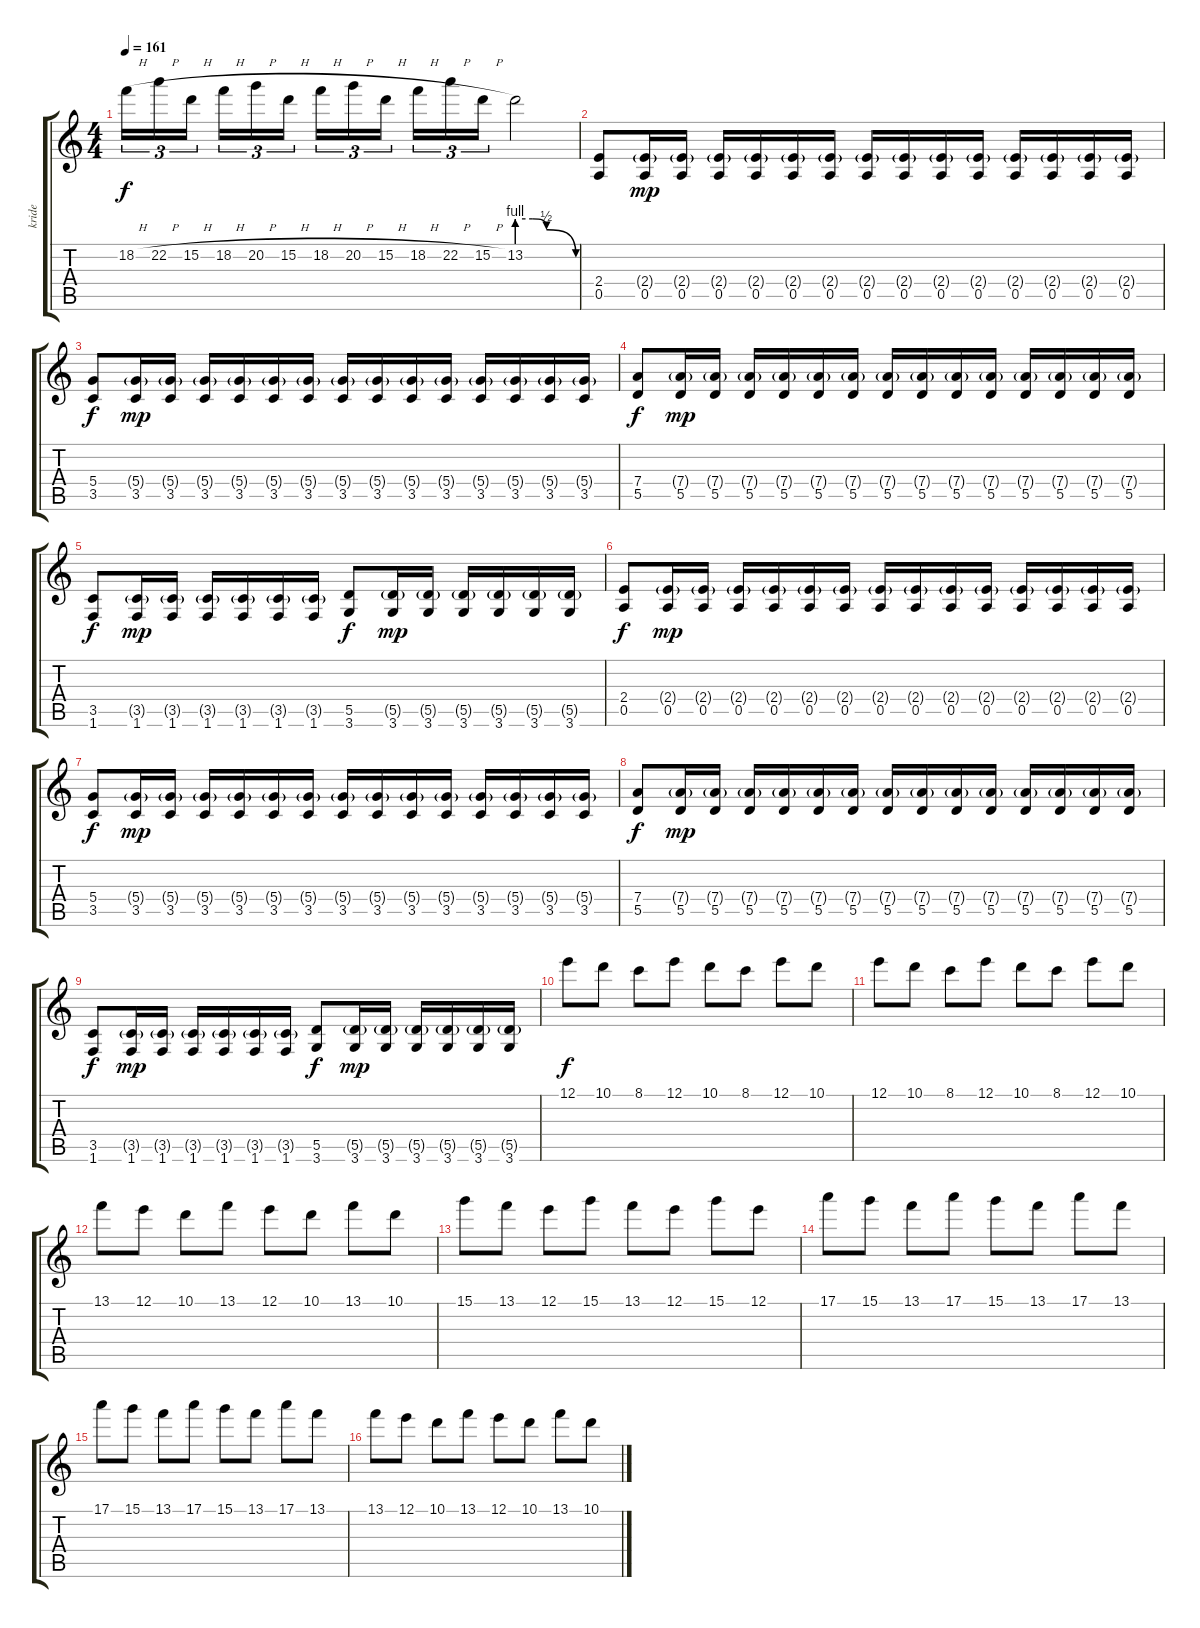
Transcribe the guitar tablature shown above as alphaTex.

\track ("kride" "kride") {instrument distortionguitar}
\staff {score tabs}
\tuning (E4 B3 G3 D3 A2 E2) {hide}
\ts (4 4)
\tempo 161
\clef g2
\ks c
18.2{h}.16{tu (3 2) dy f} 22.2{h}.16{tu (3 2)} 15.2{h}.16{tu (3 2)} 18.2{h}.16{tu (3 2)} 20.2{h}.16{tu (3 2)} 15.2{h}.16{tu (3 2)} 18.2{h}.16{tu (3 2)} 20.2{h}.16{tu (3 2)} 15.2{h}.16{tu (3 2)} 18.2{h}.16{tu (3 2)} 22.2{h}.16{tu (3 2)} 15.2{h}.16{tu (3 2)} 13.2{be (custom 0 4 16 4 30 2 60 0)}.2 |
(2.4 0.5).8 (2.4{g} 0.5).16{dy mp} (2.4{g} 0.5).16 (2.4{g} 0.5).16 (2.4{g} 0.5).16 (2.4{g} 0.5).16 (2.4{g} 0.5).16 (2.4{g} 0.5).16 (2.4{g} 0.5).16 (2.4{g} 0.5).16 (2.4{g} 0.5).16 (2.4{g} 0.5).16 (2.4{g} 0.5).16 (2.4{g} 0.5).16 (2.4{g} 0.5).16 |
(5.4 3.5).8{dy f} (5.4{g} 3.5).16{dy mp} (5.4{g} 3.5).16 (5.4{g} 3.5).16 (5.4{g} 3.5).16 (5.4{g} 3.5).16 (5.4{g} 3.5).16 (5.4{g} 3.5).16 (5.4{g} 3.5).16 (5.4{g} 3.5).16 (5.4{g} 3.5).16 (5.4{g} 3.5).16 (5.4{g} 3.5).16 (5.4{g} 3.5).16 (5.4{g} 3.5).16 |
(7.4 5.5).8{dy f} (7.4{g} 5.5).16{dy mp} (7.4{g} 5.5).16 (7.4{g} 5.5).16 (7.4{g} 5.5).16 (7.4{g} 5.5).16 (7.4{g} 5.5).16 (7.4{g} 5.5).16 (7.4{g} 5.5).16 (7.4{g} 5.5).16 (7.4{g} 5.5).16 (7.4{g} 5.5).16 (7.4{g} 5.5).16 (7.4{g} 5.5).16 (7.4{g} 5.5).16 |
(3.5 1.6).8{dy f} (3.5{g} 1.6).16{dy mp} (3.5{g} 1.6).16 (3.5{g} 1.6).16 (3.5{g} 1.6).16 (3.5{g} 1.6).16 (3.5{g} 1.6).16 (5.5 3.6).8{dy f} (5.5{g} 3.6).16{dy mp} (5.5{g} 3.6).16 (5.5{g} 3.6).16 (5.5{g} 3.6).16 (5.5{g} 3.6).16 (5.5{g} 3.6).16 |
(2.4 0.5).8{dy f} (2.4{g} 0.5).16{dy mp} (2.4{g} 0.5).16 (2.4{g} 0.5).16 (2.4{g} 0.5).16 (2.4{g} 0.5).16 (2.4{g} 0.5).16 (2.4{g} 0.5).16 (2.4{g} 0.5).16 (2.4{g} 0.5).16 (2.4{g} 0.5).16 (2.4{g} 0.5).16 (2.4{g} 0.5).16 (2.4{g} 0.5).16 (2.4{g} 0.5).16 |
(5.4 3.5).8{dy f} (5.4{g} 3.5).16{dy mp} (5.4{g} 3.5).16 (5.4{g} 3.5).16 (5.4{g} 3.5).16 (5.4{g} 3.5).16 (5.4{g} 3.5).16 (5.4{g} 3.5).16 (5.4{g} 3.5).16 (5.4{g} 3.5).16 (5.4{g} 3.5).16 (5.4{g} 3.5).16 (5.4{g} 3.5).16 (5.4{g} 3.5).16 (5.4{g} 3.5).16 |
(7.4 5.5).8{dy f} (7.4{g} 5.5).16{dy mp} (7.4{g} 5.5).16 (7.4{g} 5.5).16 (7.4{g} 5.5).16 (7.4{g} 5.5).16 (7.4{g} 5.5).16 (7.4{g} 5.5).16 (7.4{g} 5.5).16 (7.4{g} 5.5).16 (7.4{g} 5.5).16 (7.4{g} 5.5).16 (7.4{g} 5.5).16 (7.4{g} 5.5).16 (7.4{g} 5.5).16 |
(3.5 1.6).8{dy f} (3.5{g} 1.6).16{dy mp} (3.5{g} 1.6).16 (3.5{g} 1.6).16 (3.5{g} 1.6).16 (3.5{g} 1.6).16 (3.5{g} 1.6).16 (5.5 3.6).8{dy f} (5.5{g} 3.6).16{dy mp} (5.5{g} 3.6).16 (5.5{g} 3.6).16 (5.5{g} 3.6).16 (5.5{g} 3.6).16 (5.5{g} 3.6).16 |
12.1.8{dy f volume 9} 10.1.8 8.1.8 12.1.8 10.1.8 8.1.8 12.1.8 10.1.8 |
12.1.8 10.1.8 8.1.8 12.1.8 10.1.8 8.1.8 12.1.8 10.1.8 |
13.1.8 12.1.8 10.1.8 13.1.8 12.1.8 10.1.8 13.1.8 10.1.8 |
15.1.8 13.1.8 12.1.8 15.1.8 13.1.8 12.1.8 15.1.8 12.1.8 |
17.1.8 15.1.8 13.1.8 17.1.8 15.1.8 13.1.8 17.1.8 13.1.8 |
17.1.8 15.1.8 13.1.8 17.1.8 15.1.8 13.1.8 17.1.8 13.1.8 |
13.1.8 12.1.8 10.1.8 13.1.8 12.1.8 10.1.8 13.1.8 10.1.8
